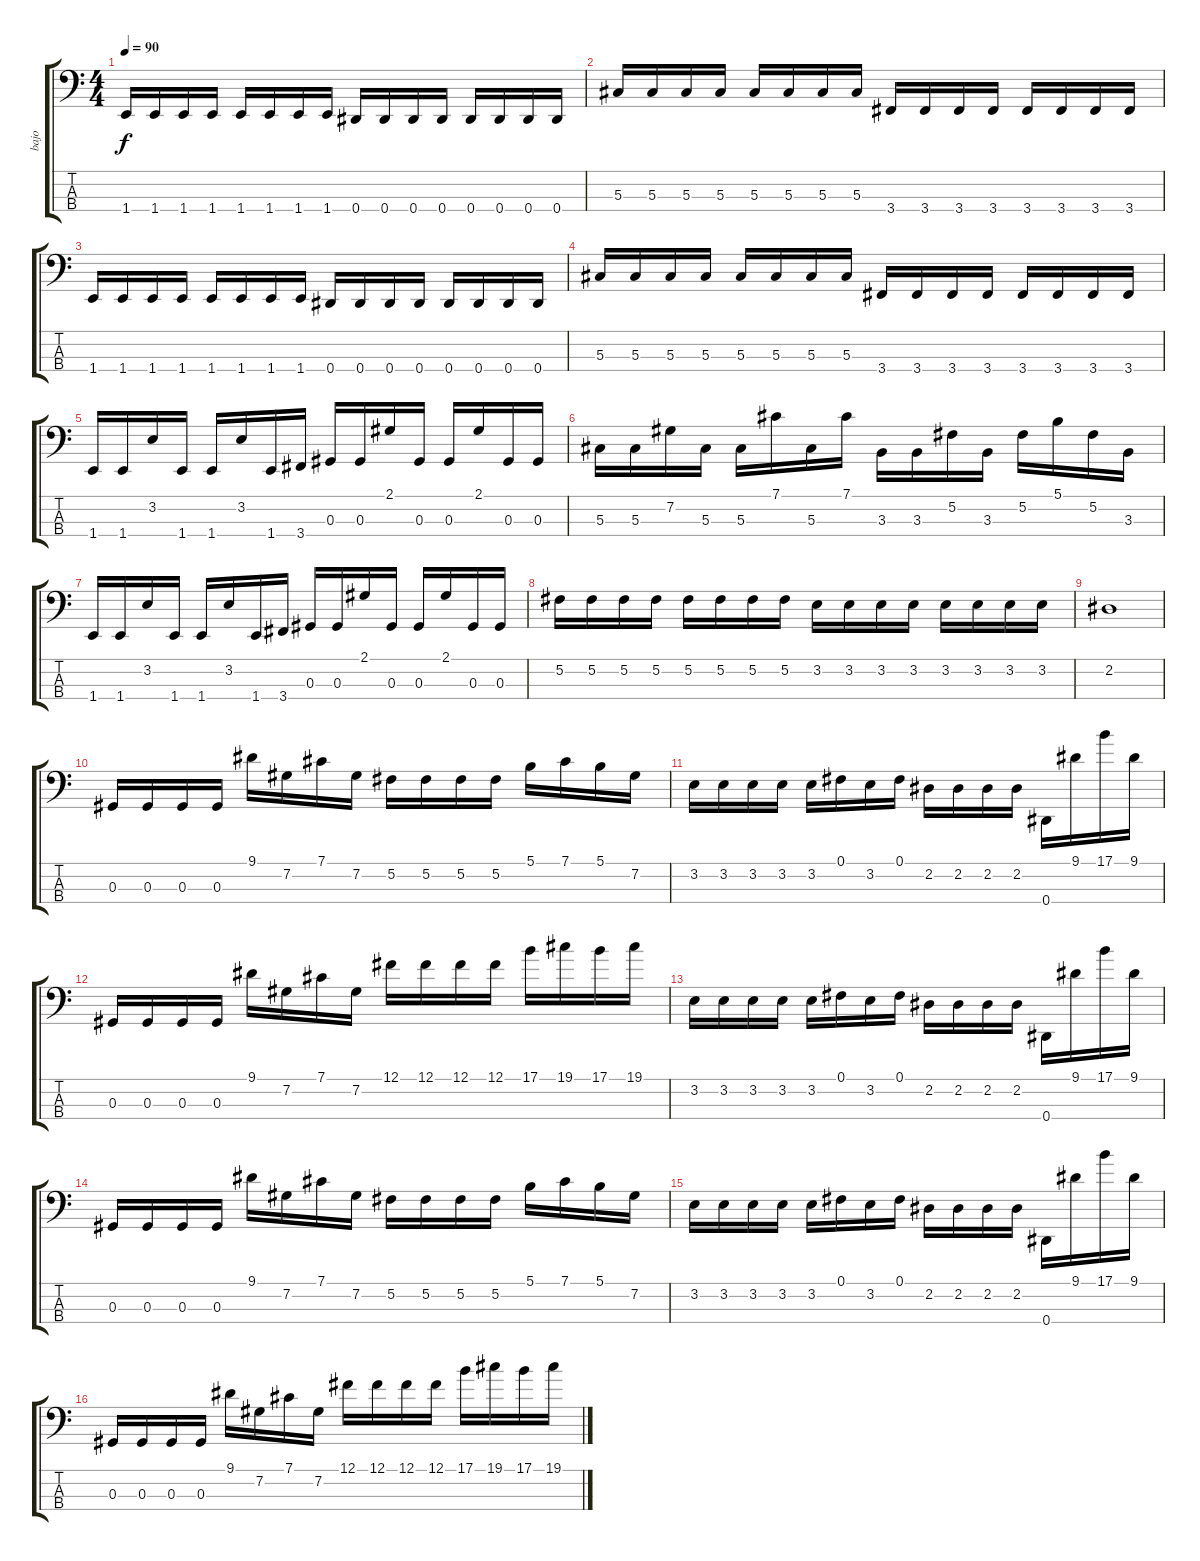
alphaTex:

\track ("bajo" "bajo") {instrument electricbasspick}
\staff {score tabs}
\tuning (Gb2 Db2 Ab1 Eb1) {hide}
\ts (4 4)
\tempo 90
\clef f4
\ks c
1.4.16{dy f} 1.4.16 1.4.16 1.4.16 1.4.16 1.4.16 1.4.16 1.4.16 0.4.16 0.4.16 0.4.16 0.4.16 0.4.16 0.4.16 0.4.16 0.4.16 |
5.3.16 5.3.16 5.3.16 5.3.16 5.3.16 5.3.16 5.3.16 5.3.16 3.4.16 3.4.16 3.4.16 3.4.16 3.4.16 3.4.16 3.4.16 3.4.16 |
1.4.16 1.4.16 1.4.16 1.4.16 1.4.16 1.4.16 1.4.16 1.4.16 0.4.16 0.4.16 0.4.16 0.4.16 0.4.16 0.4.16 0.4.16 0.4.16 |
5.3.16 5.3.16 5.3.16 5.3.16 5.3.16 5.3.16 5.3.16 5.3.16 3.4.16 3.4.16 3.4.16 3.4.16 3.4.16 3.4.16 3.4.16 3.4.16 |
1.4.16 1.4.16 3.2.16 1.4.16 1.4.16 3.2.16 1.4.16 3.4.16 0.3.16 0.3.16 2.1.16 0.3.16 0.3.16 2.1.16 0.3.16 0.3.16 |
5.3.16 5.3.16 7.2.16 5.3.16 5.3.16 7.1.16 5.3.16 7.1.16 3.3.16 3.3.16 5.2.16 3.3.16 5.2.16 5.1.16 5.2.16 3.3.16 |
1.4.16 1.4.16 3.2.16 1.4.16 1.4.16 3.2.16 1.4.16 3.4.16 0.3.16 0.3.16 2.1.16 0.3.16 0.3.16 2.1.16 0.3.16 0.3.16 |
5.2.16 5.2.16 5.2.16 5.2.16 5.2.16 5.2.16 5.2.16 5.2.16 3.2.16 3.2.16 3.2.16 3.2.16 3.2.16 3.2.16 3.2.16 3.2.16 |
2.2.1 |
0.3.16 0.3.16 0.3.16 0.3.16 9.1.16 7.2.16 7.1.16 7.2.16 5.2.16 5.2.16 5.2.16 5.2.16 5.1.16 7.1.16 5.1.16 7.2.16 |
3.2.16 3.2.16 3.2.16 3.2.16 3.2.16 0.1.16 3.2.16 0.1.16 2.2.16 2.2.16 2.2.16 2.2.16 0.4.16 9.1.16 17.1.16 9.1.16 |
0.3.16 0.3.16 0.3.16 0.3.16 9.1.16 7.2.16 7.1.16 7.2.16 12.1.16 12.1.16 12.1.16 12.1.16 17.1.16 19.1.16 17.1.16 19.1.16 |
3.2.16 3.2.16 3.2.16 3.2.16 3.2.16 0.1.16 3.2.16 0.1.16 2.2.16 2.2.16 2.2.16 2.2.16 0.4.16 9.1.16 17.1.16 9.1.16 |
0.3.16 0.3.16 0.3.16 0.3.16 9.1.16 7.2.16 7.1.16 7.2.16 5.2.16 5.2.16 5.2.16 5.2.16 5.1.16 7.1.16 5.1.16 7.2.16 |
3.2.16 3.2.16 3.2.16 3.2.16 3.2.16 0.1.16 3.2.16 0.1.16 2.2.16 2.2.16 2.2.16 2.2.16 0.4.16 9.1.16 17.1.16 9.1.16 |
0.3.16 0.3.16 0.3.16 0.3.16 9.1.16 7.2.16 7.1.16 7.2.16 12.1.16 12.1.16 12.1.16 12.1.16 17.1.16 19.1.16 17.1.16 19.1.16
